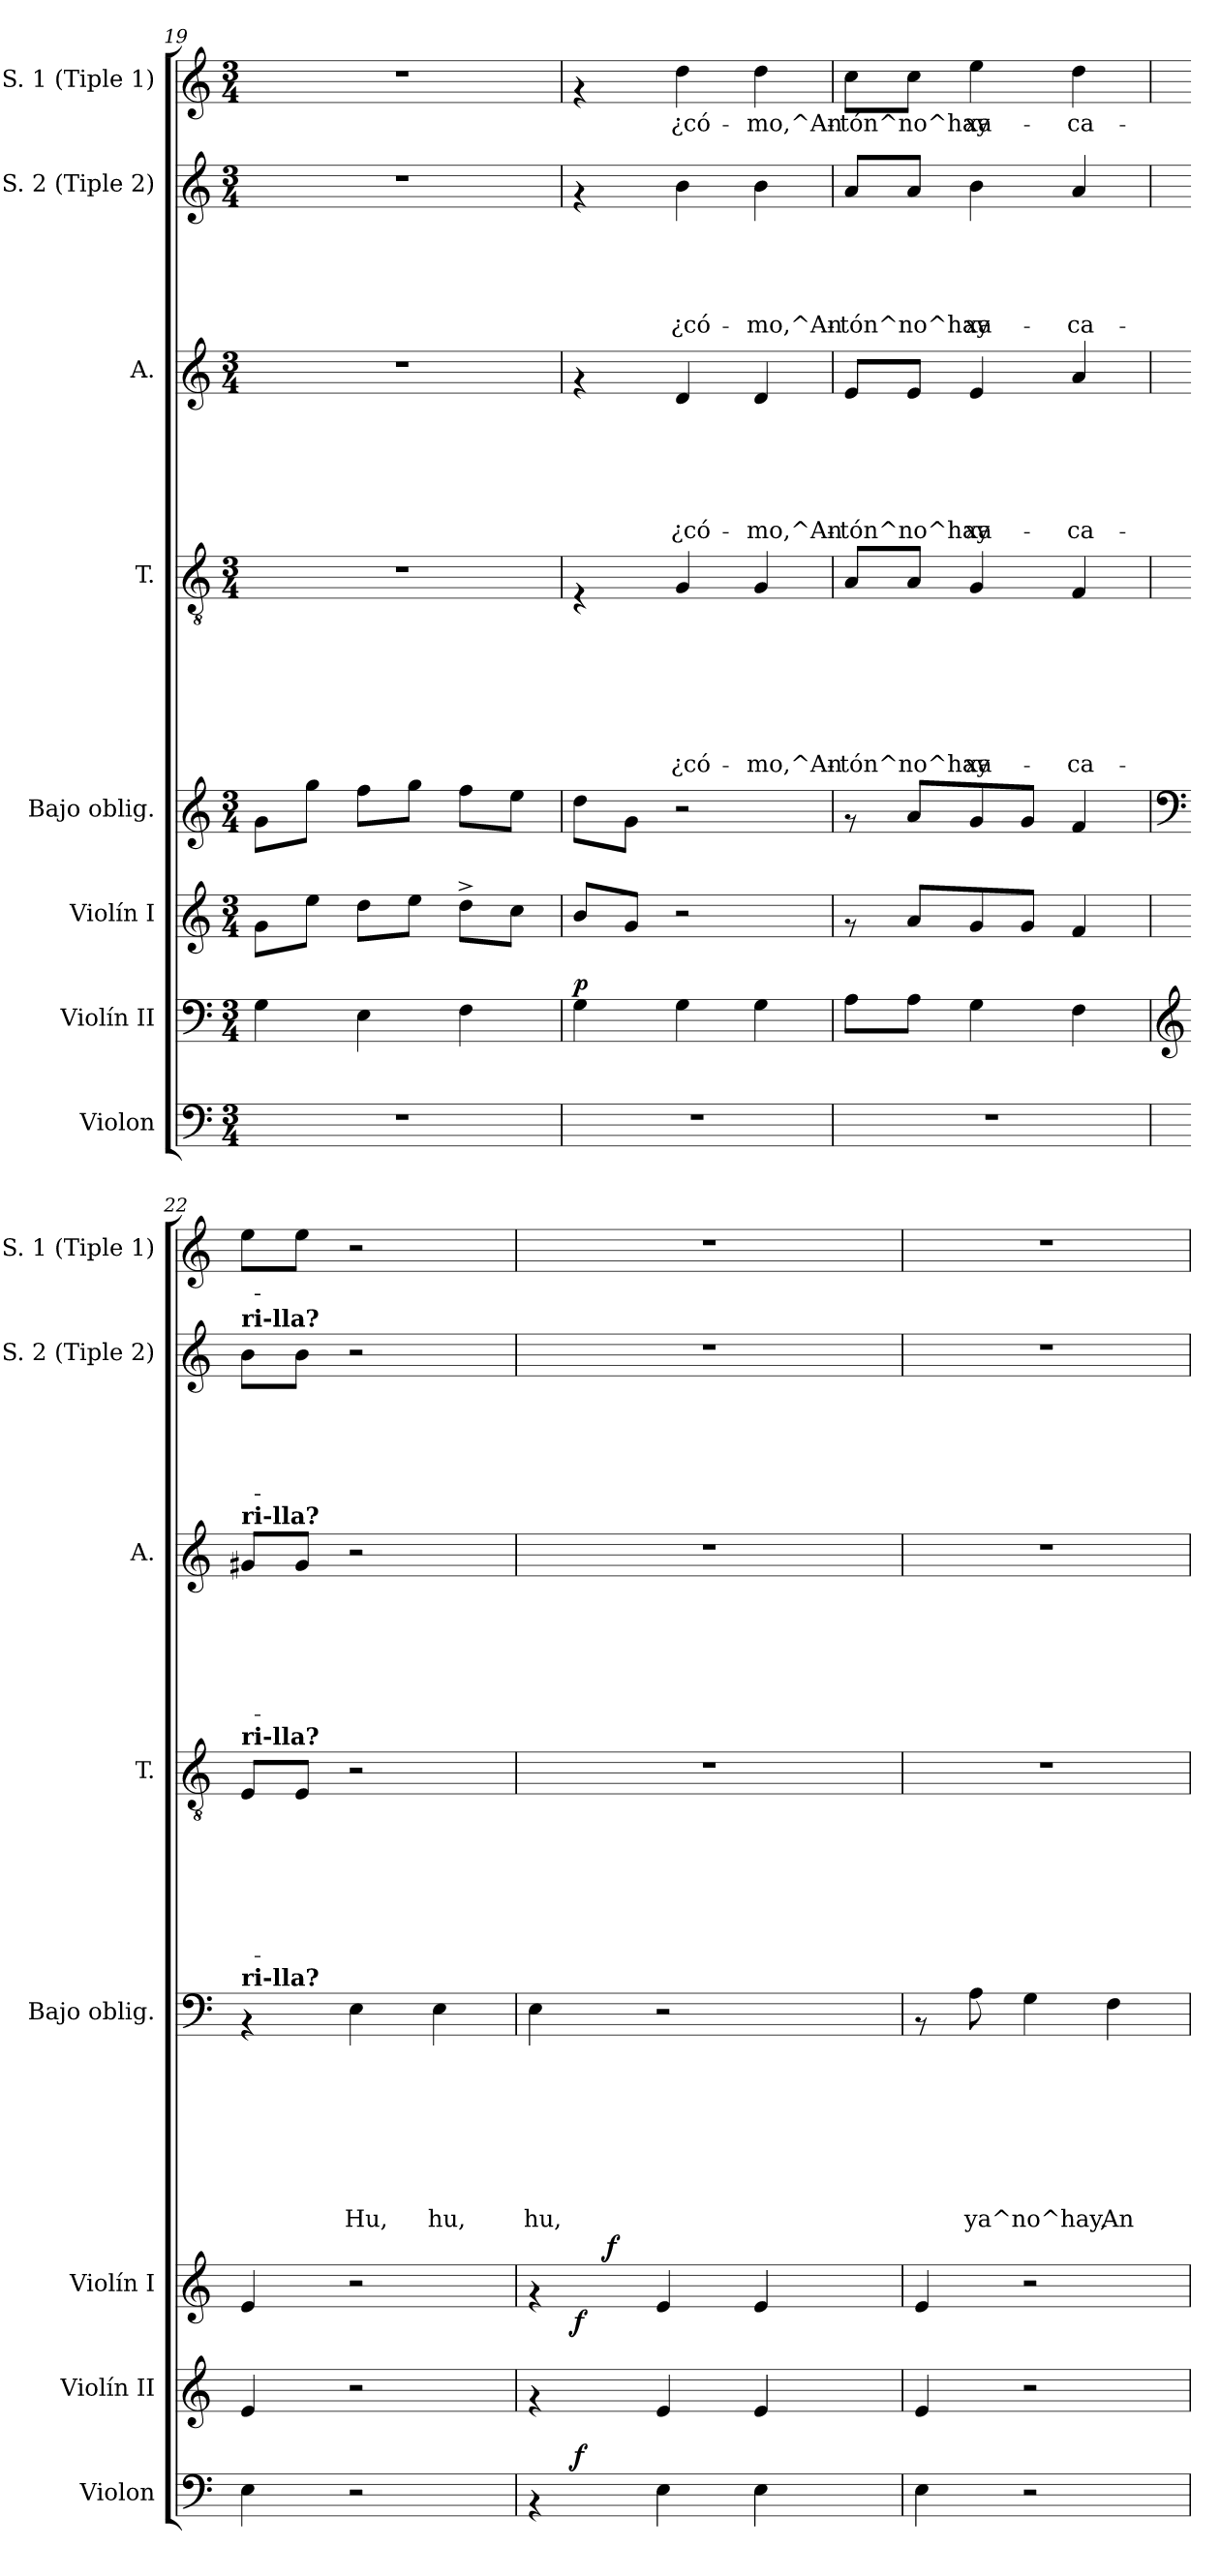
**kern	**dynam	**kern	**dynam	**kern	**dynam	**kern	**text	**text	**text	**text	**text	**text	**text	**text	**kern	**text	**text	**text	**text	**text	**text	**text	**kern	**text	**text	**text	**text	**text	**text	**kern	**text	**text	**text	**text	**text	**kern	**text
*part8	*part8	*part7	*part7	*part6	*part6	*part5	*part5	*part5	*part5	*part5	*part5	*part5	*part5	*part5	*part4	*part4	*part4	*part4	*part4	*part4	*part4	*part4	*part3	*part3	*part3	*part3	*part3	*part3	*part3	*part2	*part2	*part2	*part2	*part2	*part2	*part1	*part1
*staff8	*staff8	*staff7	*staff7	*staff6	*staff6	*staff5	*staff5	*staff5	*staff5	*staff5	*staff5	*staff5	*staff5	*staff5	*staff4	*staff4	*staff4	*staff4	*staff4	*staff4	*staff4	*staff4	*staff3	*staff3	*staff3	*staff3	*staff3	*staff3	*staff3	*staff2	*staff2	*staff2	*staff2	*staff2	*staff2	*staff1	*staff1
*I"Violon	*	*I"Violín II	*	*I"Violín I	*	*I"Bajo oblig.	*	*	*	*	*	*	*	*	*I"T.	*	*	*	*	*	*	*	*I"A.	*	*	*	*	*	*	*I"S. 2 (Tiple 2)	*	*	*	*	*	*I"S. 1 (Tiple 1)	*
*I'Violon	*	*I'Violín II	*	*I'Violín I	*	*I'Bajo oblig.	*	*	*	*	*	*	*	*	*I'T.	*	*	*	*	*	*	*	*I'A.	*	*	*	*	*	*	*I'S. 2 (Tiple 2)	*	*	*	*	*	*I'S. 1 (Tiple 1)	*
*clefF4	*	*clefF4	*	*clefG2	*	*clefG2	*	*	*	*	*	*	*	*	*clefGv2	*	*	*	*	*	*	*	*clefG2	*	*	*	*	*	*	*clefG2	*	*	*	*	*	*clefG2	*
*k[]	*	*k[]	*	*k[]	*	*k[]	*	*	*	*	*	*	*	*	*k[]	*	*	*	*	*	*	*	*k[]	*	*	*	*	*	*	*k[]	*	*	*	*	*	*k[]	*
*C:	*	*C:	*	*C:	*	*C:	*	*	*	*	*	*	*	*	*C:	*	*	*	*	*	*	*	*C:	*	*	*	*	*	*	*C:	*	*	*	*	*	*C:	*
*M3/4	*	*M3/4	*	*M3/4	*	*M3/4	*	*	*	*	*	*	*	*	*M3/4	*	*	*	*	*	*	*	*M3/4	*	*	*	*	*	*	*M3/4	*	*	*	*	*	*M3/4	*
=19	=19	=19	=19	=19	=19	=19	=19	=19	=19	=19	=19	=19	=19	=19	=19	=19	=19	=19	=19	=19	=19	=19	=19	=19	=19	=19	=19	=19	=19	=19	=19	=19	=19	=19	=19	=19	=19
2.r	.	4G\	.	8g\L	.	8g\L	.	.	.	.	.	.	.	.	2.r	.	.	.	.	.	.	.	2.r	.	.	.	.	.	.	2.r	.	.	.	.	.	2.r	.
.	.	.	.	8ee\J	.	8gg\J	.	.	.	.	.	.	.	.	.	.	.	.	.	.	.	.	.	.	.	.	.	.	.	.	.	.	.	.	.	.	.
.	.	4E\	.	8dd\L	.	8ff\L	.	.	.	.	.	.	.	.	.	.	.	.	.	.	.	.	.	.	.	.	.	.	.	.	.	.	.	.	.	.	.
.	.	.	.	8ee\J	.	8gg\J	.	.	.	.	.	.	.	.	.	.	.	.	.	.	.	.	.	.	.	.	.	.	.	.	.	.	.	.	.	.	.
.	.	4F\	.	8dd^>\L	.	8ff\L	.	.	.	.	.	.	.	.	.	.	.	.	.	.	.	.	.	.	.	.	.	.	.	.	.	.	.	.	.	.	.
.	.	.	.	8cc\J	.	8ee\J	.	.	.	.	.	.	.	.	.	.	.	.	.	.	.	.	.	.	.	.	.	.	.	.	.	.	.	.	.	.	.
=20	=20	=20	=20	=20	=20	=20	=20	=20	=20	=20	=20	=20	=20	=20	=20	=20	=20	=20	=20	=20	=20	=20	=20	=20	=20	=20	=20	=20	=20	=20	=20	=20	=20	=20	=20	=20	=20
!	!	!	!LO:DY:a	!	!	!	!	!	!	!	!	!	!	!	!	!	!	!	!	!	!	!	!	!	!	!	!	!	!	!	!	!	!	!	!	!	!
2.r	.	4G\	p	8b/L	.	8dd\L	.	.	.	.	.	.	.	.	4rD	.	.	.	.	.	.	.	4rf	.	.	.	.	.	.	4rf	.	.	.	.	.	4rf	.
.	.	.	.	8g/J	.	8g\J	.	.	.	.	.	.	.	.	.	.	.	.	.	.	.	.	.	.	.	.	.	.	.	.	.	.	.	.	.	.	.
!	!	!	!	!	!	!	!	!	!	!	!	!	!	!	!	!	!	!	!	!	!	!LO:LY:b	!	!	!	!	!	!	!LO:LY:b	!	!	!	!	!	!LO:LY:b	!	!LO:LY:b
.	.	4G\	.	2r	.	2r	.	.	.	.	.	.	.	.	4G/	.	.	.	.	.	.	¿có-	4d/	.	.	.	.	.	¿có-	4b\	.	.	.	.	¿có-	4dd\	¿có-
!	!	!	!	!	!	!	!	!	!	!	!	!	!	!	!	!	!	!	!	!	!	!LO:LY:b	!	!	!	!	!	!	!LO:LY:b	!	!	!	!	!	!LO:LY:b	!	!LO:LY:b
.	.	4G\	.	.	.	.	.	.	.	.	.	.	.	.	4G/	.	.	.	.	.	.	-mo,^An-	4d/	.	.	.	.	.	-mo,^An-	4b\	.	.	.	.	-mo,^An-	4dd\	-mo,^An-
=21	=21	=21	=21	=21	=21	=21	=21	=21	=21	=21	=21	=21	=21	=21	=21	=21	=21	=21	=21	=21	=21	=21	=21	=21	=21	=21	=21	=21	=21	=21	=21	=21	=21	=21	=21	=21	=21
!	!	!	!	!	!	!	!	!	!	!	!	!	!	!	!	!	!	!	!	!	!	!LO:LY:b	!	!	!	!	!	!	!LO:LY:b	!	!	!	!	!	!LO:LY:b	!	!LO:LY:b
2.r	.	8A\L	.	8rf	.	8rf	.	.	.	.	.	.	.	.	8A/L	.	.	.	.	.	.	-tón^no^hay	8e/L	.	.	.	.	.	-tón^no^hay	8a/L	.	.	.	.	-tón^no^hay	8cc\L	-tón^no^hay
.	.	8A\J	.	8a/L	.	8a/L	.	.	.	.	.	.	.	.	8A/J	.	.	.	.	.	.	.	8e/J	.	.	.	.	.	.	8a/J	.	.	.	.	.	8cc\J	.
!	!	!	!	!	!	!	!	!	!	!	!	!	!	!	!	!	!	!	!	!	!	!LO:LY:b	!	!	!	!	!	!	!LO:LY:b	!	!	!	!	!	!LO:LY:b	!	!LO:LY:b
.	.	4G\	.	8g/	.	8g/	.	.	.	.	.	.	.	.	4G/	.	.	.	.	.	.	xa-	4e/	.	.	.	.	.	xa-	4b\	.	.	.	.	xa-	4ee\	xa-
.	.	.	.	8g/J	.	8g/J	.	.	.	.	.	.	.	.	.	.	.	.	.	.	.	.	.	.	.	.	.	.	.	.	.	.	.	.	.	.	.
!	!	!	!	!	!	!	!	!	!	!	!	!	!	!	!	!	!	!	!	!	!	!LO:LY:b	!	!	!	!	!	!	!LO:LY:b	!	!	!	!	!	!LO:LY:b	!	!LO:LY:b
.	.	4F\	.	4f/	.	4f/	.	.	.	.	.	.	.	.	4F/	.	.	.	.	.	.	-ca-	4a/	.	.	.	.	.	-ca-	4a/	.	.	.	.	-ca-	4dd\	-ca-
!!LO:PB:g=z
=22	=22	=22	=22	=22	=22	=22	=22	=22	=22	=22	=22	=22	=22	=22	=22	=22	=22	=22	=22	=22	=22	=22	=22	=22	=22	=22	=22	=22	=22	=22	=22	=22	=22	=22	=22	=22	=22
*	*	*clefG2	*	*	*	*clefF4	*	*	*	*	*	*	*	*	*	*	*	*	*	*	*	*	*	*	*	*	*	*	*	*	*	*	*	*	*	*	*
!	!	!	!	!	!	!	!	!	!	!	!	!	!	!	!	!	!	!	!	!	!	!	!	!	!	!	!	!	!	!LO:TX:a:B:t=ri-lla?	!	!	!	!	!	!	!
!	!	!	!	!	!	!	!	!	!	!	!	!	!	!	!	!	!	!	!	!	!	!	!LO:TX:a:B:t=ri-lla?	!	!	!	!	!	!	!	!	!	!	!	!	!	!
!	!	!	!	!	!	!	!	!	!	!	!	!	!	!	!LO:TX:a:B:t=ri-lla?	!	!	!	!	!	!	!	!	!	!	!	!	!	!	!	!	!	!	!	!	!	!
!	!	!	!	!	!	!LO:TX:a:B:t=ri-lla?	!	!	!	!	!	!	!	!	!	!	!	!	!	!	!	!	!	!	!	!	!	!	!	!	!	!	!	!	!	!	!
4E\	.	4e/	.	4e/	.	4rAA	.	.	.	.	.	.	.	.	8E/L	.	.	.	.	.	.	.	8g#X/L	.	.	.	.	.	.	8b\L	.	.	.	.	.	8ee\L	.
.	.	.	.	.	.	.	.	.	.	.	.	.	.	.	8E/J	.	.	.	.	.	.	.	8g#/J	.	.	.	.	.	.	8b\J	.	.	.	.	.	8ee\J	.
!	!	!	!	!	!	!	!	!	!	!	!	!	!	!LO:LY:b	!	!	!	!	!	!	!	!	!	!	!	!	!	!	!	!	!	!	!	!	!	!	!
2r	.	2r	.	2r	.	4E\	.	.	.	.	.	.	.	Hu,	2r	.	.	.	.	.	.	.	2r	.	.	.	.	.	.	2r	.	.	.	.	.	2r	.
!	!	!	!	!	!	!	!	!	!	!	!	!	!	!LO:LY:b	!	!	!	!	!	!	!	!	!	!	!	!	!	!	!	!	!	!	!	!	!	!	!
.	.	.	.	.	.	4E\	.	.	.	.	.	.	.	hu,	.	.	.	.	.	.	.	.	.	.	.	.	.	.	.	.	.	.	.	.	.	.	.
=23	=23	=23	=23	=23	=23	=23	=23	=23	=23	=23	=23	=23	=23	=23	=23	=23	=23	=23	=23	=23	=23	=23	=23	=23	=23	=23	=23	=23	=23	=23	=23	=23	=23	=23	=23	=23	=23
!	!	!	!	!	!	!	!	!	!	!	!	!	!	!LO:LY:b	!	!	!	!	!	!	!	!	!	!	!	!	!	!	!	!	!	!	!	!	!	!	!
*^	*	*	*	*^	*	*	*	*	*	*	*	*	*	*	*	*	*	*	*	*	*	*	*	*	*	*	*	*	*	*	*	*	*	*	*	*	*
*	*	*	*	*	*	*^	*	*	*	*	*	*	*	*	*	*	*	*	*	*	*	*	*	*	*	*	*	*	*	*	*	*	*	*	*	*	*	*	*
4rAA	16.ryy	.	4rf	.	4rf	16.ryy	12..ryy	.	4E\	.	.	.	.	.	.	.	hu,	2.r	.	.	.	.	.	.	.	2.r	.	.	.	.	.	.	2.r	.	.	.	.	.	2.r	.
!	!	!LO:DY:a	!	!	!	!	!	!LO:DY:b	!	!	!	!	!	!	!	!	!	!	!	!	!	!	!	!	!	!	!	!	!	!	!	!	!	!	!	!	!	!	!	!
.	2ryy	f	.	.	.	2ryy	.	f	.	.	.	.	.	.	.	.	.	.	.	.	.	.	.	.	.	.	.	.	.	.	.	.	.	.	.	.	.	.	.	.
!	!	!	!	!	!	!	!	!LO:DY:a	!	!	!	!	!	!	!	!	!	!	!	!	!	!	!	!	!	!	!	!	!	!	!	!	!	!	!	!	!	!	!	!
.	.	.	.	.	.	.	3ryy	f	.	.	.	.	.	.	.	.	.	.	.	.	.	.	.	.	.	.	.	.	.	.	.	.	.	.	.	.	.	.	.	.
4E\	.	.	4e/	.	4e/	.	.	.	2r	.	.	.	.	.	.	.	.	.	.	.	.	.	.	.	.	.	.	.	.	.	.	.	.	.	.	.	.	.	.	.
.	.	.	.	.	.	.	6ryy	.	.	.	.	.	.	.	.	.	.	.	.	.	.	.	.	.	.	.	.	.	.	.	.	.	.	.	.	.	.	.	.	.
4E\	.	.	4e/	.	4e/	.	.	.	.	.	.	.	.	.	.	.	.	.	.	.	.	.	.	.	.	.	.	.	.	.	.	.	.	.	.	.	.	.	.	.
.	8ryy	.	.	.	.	8ryy	.	.	.	.	.	.	.	.	.	.	.	.	.	.	.	.	.	.	.	.	.	.	.	.	.	.	.	.	.	.	.	.	.	.
.	.	.	.	.	.	.	12ryy	.	.	.	.	.	.	.	.	.	.	.	.	.	.	.	.	.	.	.	.	.	.	.	.	.	.	.	.	.	.	.	.	.
.	32ryy	.	.	.	.	32ryy	.	.	.	.	.	.	.	.	.	.	.	.	.	.	.	.	.	.	.	.	.	.	.	.	.	.	.	.	.	.	.	.	.	.
.	.	.	.	.	.	.	48ryy	.	.	.	.	.	.	.	.	.	.	.	.	.	.	.	.	.	.	.	.	.	.	.	.	.	.	.	.	.	.	.	.	.
*v	*v	*	*	*	*v	*v	*v	*	*	*	*	*	*	*	*	*	*	*	*	*	*	*	*	*	*	*	*	*	*	*	*	*	*	*	*	*	*	*	*	*
=24	=24	=24	=24	=24	=24	=24	=24	=24	=24	=24	=24	=24	=24	=24	=24	=24	=24	=24	=24	=24	=24	=24	=24	=24	=24	=24	=24	=24	=24	=24	=24	=24	=24	=24	=24	=24	=24
4E\	.	4e/	.	4e/	.	8rAA	.	.	.	.	.	.	.	.	2.r	.	.	.	.	.	.	.	2.r	.	.	.	.	.	.	2.r	.	.	.	.	.	2.r	.
!	!	!	!	!	!	!	!	!	!	!	!	!	!	!LO:LY:b	!	!	!	!	!	!	!	!	!	!	!	!	!	!	!	!	!	!	!	!	!	!	!
.	.	.	.	.	.	8A\	.	.	.	.	.	.	.	ya^no^hay,	.	.	.	.	.	.	.	.	.	.	.	.	.	.	.	.	.	.	.	.	.	.	.
2r	.	2r	.	2r	.	4G\	.	.	.	.	.	.	.	.	.	.	.	.	.	.	.	.	.	.	.	.	.	.	.	.	.	.	.	.	.	.	.
!	!	!	!	!	!	!	!	!	!	!	!	!	!	!LO:LY:b	!	!	!	!	!	!	!	!	!	!	!	!	!	!	!	!	!	!	!	!	!	!	!
.	.	.	.	.	.	4F\	.	.	.	.	.	.	.	An-	.	.	.	.	.	.	.	.	.	.	.	.	.	.	.	.	.	.	.	.	.	.	.
=	=	=	=	=	=	=	=	=	=	=	=	=	=	=	=	=	=	=	=	=	=	=	=	=	=	=	=	=	=	=	=	=	=	=	=	=	=
*-	*-	*-	*-	*-	*-	*-	*-	*-	*-	*-	*-	*-	*-	*-	*-	*-	*-	*-	*-	*-	*-	*-	*-	*-	*-	*-	*-	*-	*-	*-	*-	*-	*-	*-	*-	*-	*-
